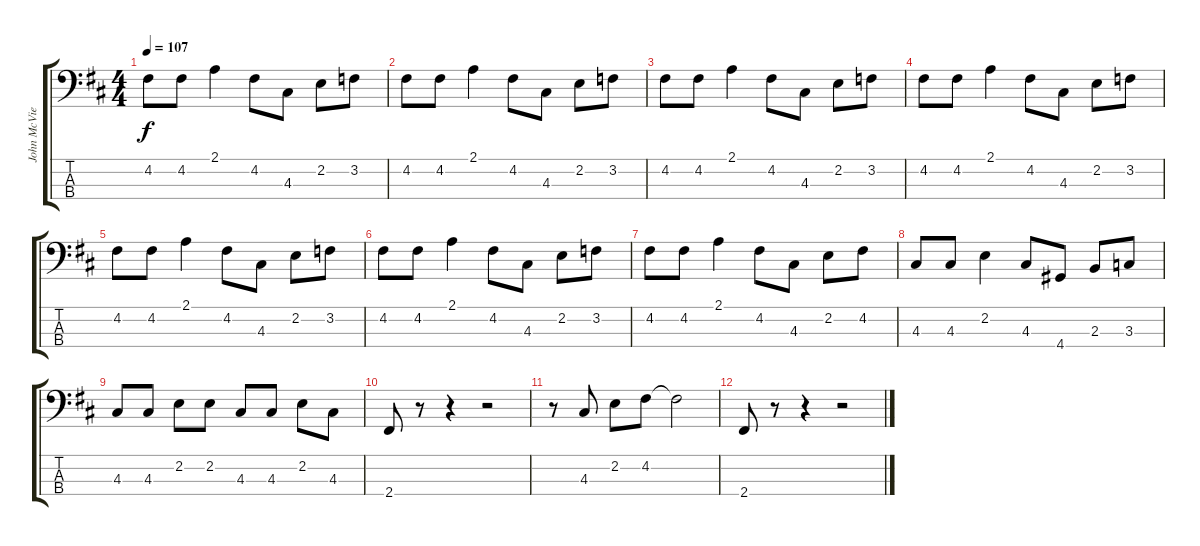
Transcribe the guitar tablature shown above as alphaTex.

\track ("John McVie - Bass" "John McVie") {instrument electricbassfinger}
\staff {score tabs}
\tuning (G2 D2 A1 E1) {hide}
\ts (4 4)
\tempo 107
\clef f4
\ks d
4.2.8{dy f} 4.2.8 2.1.4 4.2.8 4.3.8 2.2.8 3.2.8 |
4.2.8 4.2.8 2.1.4 4.2.8 4.3.8 2.2.8 3.2.8 |
4.2.8 4.2.8 2.1.4 4.2.8 4.3.8 2.2.8 3.2.8 |
4.2.8 4.2.8 2.1.4 4.2.8 4.3.8 2.2.8 3.2.8 |
4.2.8 4.2.8 2.1.4 4.2.8 4.3.8 2.2.8 3.2.8 |
4.2.8 4.2.8 2.1.4 4.2.8 4.3.8 2.2.8 3.2.8 |
4.2.8 4.2.8 2.1.4 4.2.8 4.3.8 2.2.8 4.2.8 |
4.3.8 4.3.8 2.2.4 4.3.8 4.4.8 2.3.8 3.3.8 |
4.3.8 4.3.8 2.2.8 2.2.8 4.3.8 4.3.8 2.2.8 4.3.8 |
2.4.8 r.8 r.4 r.2 |
r.8 4.3.8 2.2.8 4.2.8 4.2{t}.2 |
2.4.8 r.8 r.4 r.2
